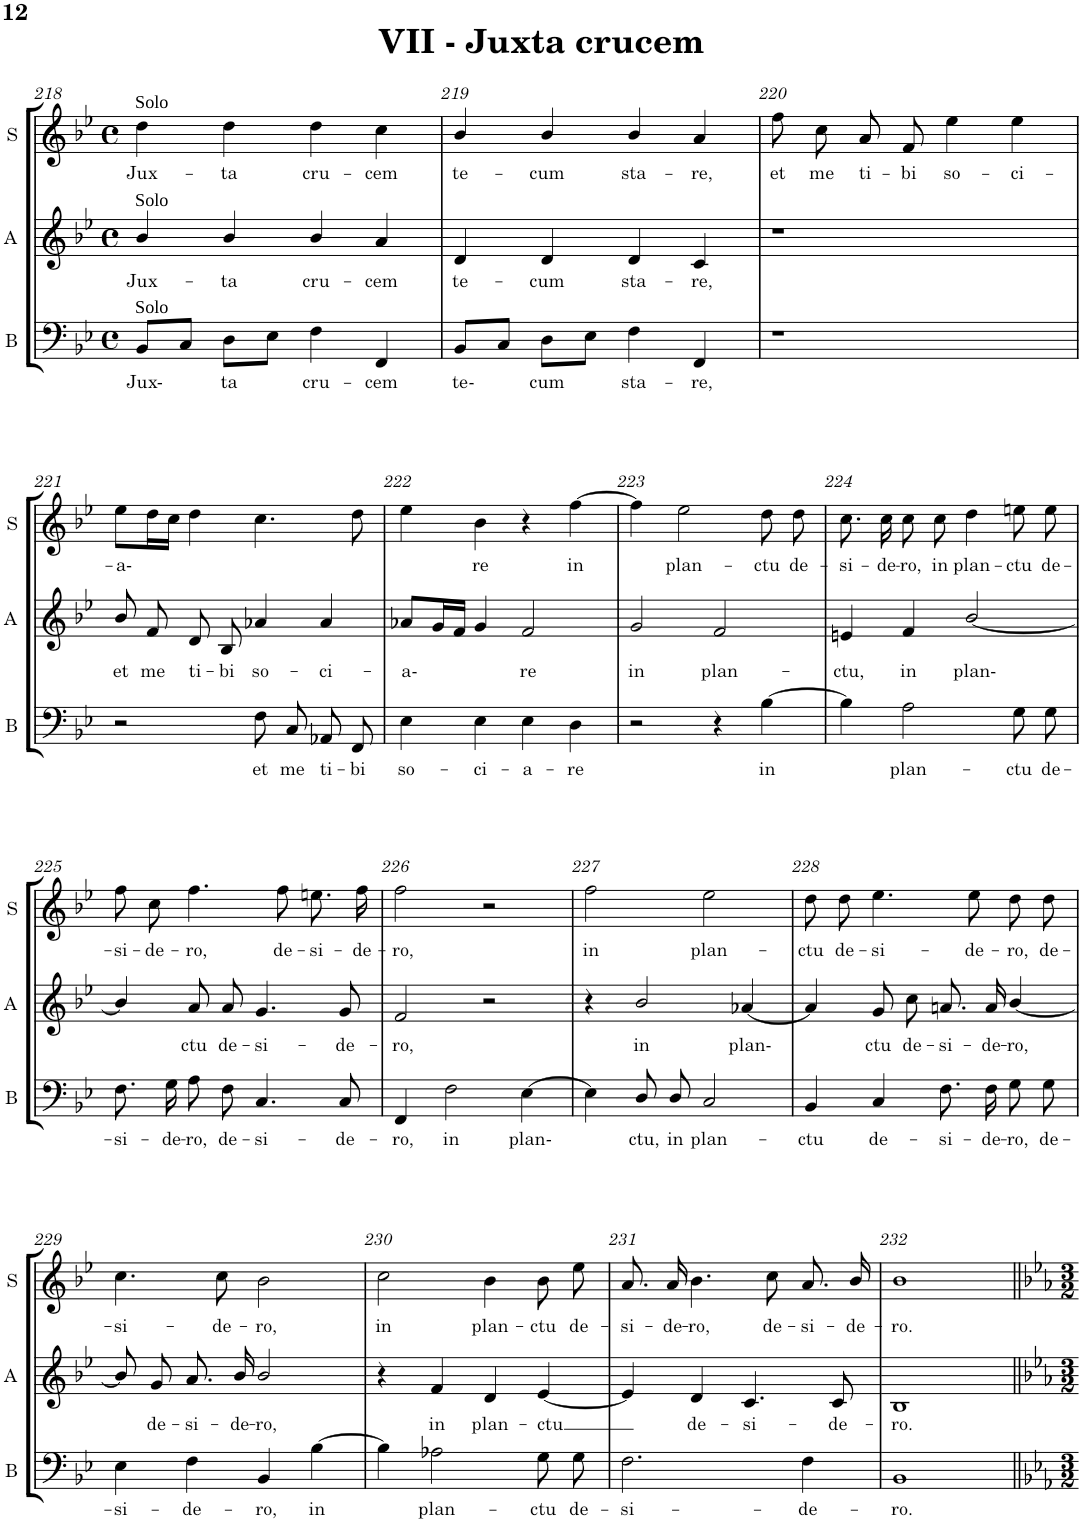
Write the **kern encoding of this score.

**kern	**text	**kern	**text	**kern	**text
*part3	*part3	*part2	*part2	*part1	*part1
*staff3	*staff3	*staff2	*staff2	*staff1	*staff1
*I"Bass	*	*I"Alto	*	*I"Soprano	*
*I'B	*	*I'A	*	*I'S	*
!!LO:PB:g=z
*clefF4	*	*clefG2	*	*clefG2	*
*k[b-e-]	*	*k[b-e-]	*	*k[b-e-]	*
*M4/4	*	*M4/4	*	*M4/4	*
*met(c)	*	*met(c)	*	*met(c)	*
=218	=218	=218	=218	=218	=218
!	!	!	!	!LO:TX:a:B:t=VII - Juxta crucem	!
!	!	!	!	!LO:TX:a:t=Solo	!
!	!	!LO:TX:a:t=Solo	!	!	!
!LO:TX:a:t=Solo	!	!	!	!	!
!	!LO:LY:b	!	!LO:LY:b	!	!LO:LY:b
8BB-/L	Jux-	4b-/	Jux-	4dd\	Jux-
8C/J	.	.	.	.	.
!	!LO:LY:b	!	!LO:LY:b	!	!LO:LY:b
8D\L	ta	4b-/	-ta	4dd\	-ta
8E-\J	.	.	.	.	.
!	!LO:LY:b	!	!LO:LY:b	!	!LO:LY:b
4F\	cru-	4b-/	cru-	4dd\	cru-
!	!LO:LY:b	!	!LO:LY:b	!	!LO:LY:b
4FF/	-cem	4a/	-cem	4cc\	-cem
=219	=219	=219	=219	=219	=219
!	!LO:LY:b	!	!LO:LY:b	!	!LO:LY:b
8BB-/L	te-	4d/	te-	4b-/	te-
8C/J	.	.	.	.	.
!	!LO:LY:b	!	!LO:LY:b	!	!LO:LY:b
8D\L	cum	4d/	-cum	4b-/	-cum
8E-\J	.	.	.	.	.
!	!LO:LY:b	!	!LO:LY:b	!	!LO:LY:b
4F\	sta-	4d/	sta-	4b-/	sta-
!	!LO:LY:b	!	!LO:LY:b	!	!LO:LY:b
4FF/	-re,	4c/	-re,	4a/	-re,
=220	=220	=220	=220	=220	=220
!	!	!	!	!	!LO:LY:b
1r	.	1r	.	8ff\	et
!	!	!	!	!	!LO:LY:b
.	.	.	.	8cc\	me
!	!	!	!	!	!LO:LY:b
.	.	.	.	8a/	ti-
!	!	!	!	!	!LO:LY:b
.	.	.	.	8f/	-bi
!	!	!	!	!	!LO:LY:b
.	.	.	.	4ee-\	so-
!	!	!	!	!	!LO:LY:b
.	.	.	.	4ee-\	-ci-
!!LO:LB:g=z
=221	=221	=221	=221	=221	=221
!	!	!	!LO:LY:b	!	!LO:LY:b
2r	.	8b-/	et	8ee-\L	-a-
!	!	!	!LO:LY:b	!	!
.	.	8f/	me	16dd\L	.
.	.	.	.	16cc\JJ	.
!	!	!	!LO:LY:b	!	!
.	.	8d/	ti-	4dd\	.
!	!	!	!LO:LY:b	!	!
.	.	8B-/	-bi	.	.
!	!LO:LY:b	!	!LO:LY:b	!	!
8F\	et	4a-X/	so-	4.cc\	.
!	!LO:LY:b	!	!	!	!
8C/	me	.	.	.	.
!	!LO:LY:b	!	!LO:LY:b	!	!
8AA-X/	ti-	4a-/	-ci-	.	.
!	!LO:LY:b	!	!	!	!
8FF/	-bi	.	.	8dd\	.
=222	=222	=222	=222	=222	=222
!	!LO:LY:b	!	!LO:LY:b	!	!
4E-\	so-	8a-X/L	-a-	4ee-\	.
.	.	16g/L	.	.	.
.	.	16f/JJ	.	.	.
!	!LO:LY:b	!	!	!	!LO:LY:b
4E-\	-ci-	4g/	.	4b-\	re
!	!LO:LY:b	!	!LO:LY:b	!	!
4E-\	-a-	2f/	re	4r	.
!	!LO:LY:b	!	!	!	!LO:LY:b
4D\	-re	.	.	[4ff\	in
=223	=223	=223	=223	=223	=223
!	!	!	!LO:LY:b	!	!
2r	.	2g/	in	4ff\]	.
!	!	!	!	!	!LO:LY:b
.	.	.	.	2ee-\	plan-
!	!	!	!LO:LY:b	!	!
4r	.	2f/	plan-	.	.
!	!LO:LY:b	!	!	!	!LO:LY:b
[4B-\	in	.	.	8dd\	-ctu
!	!	!	!	!	!LO:LY:b
.	.	.	.	8dd\	de-
=224	=224	=224	=224	=224	=224
!	!	!	!LO:LY:b	!	!LO:LY:b
4B-\]	.	4en/	-ctu,	8.cc\	-si-
!	!	!	!	!	!LO:LY:b
.	.	.	.	16cc\	-de-
!	!LO:LY:b	!	!LO:LY:b	!	!LO:LY:b
2A\	plan-	4f/	in	8cc\	-ro,
!	!	!	!	!	!LO:LY:b
.	.	.	.	8cc\	in
!	!	!	!LO:LY:b	!	!LO:LY:b
.	.	[2b-/	plan-	4dd\	plan-
!	!LO:LY:b	!	!	!	!LO:LY:b
8G\	-ctu	.	.	8een\	-ctu
!	!LO:LY:b	!	!	!	!LO:LY:b
8G\	de-	.	.	8ee\	de-
!!LO:LB:g=z
=225	=225	=225	=225	=225	=225
!	!LO:LY:b	!	!	!	!LO:LY:b
8.F\	-si-	4b-/]	.	8ff\	-si-
!	!	!	!	!	!LO:LY:b
.	.	.	.	8cc\	-de-
!	!LO:LY:b	!	!	!	!
16G\	-de-	.	.	.	.
!	!LO:LY:b	!	!LO:LY:b	!	!LO:LY:b
8A\	-ro,	8a/	ctu	4.ff\	-ro,
!	!LO:LY:b	!	!LO:LY:b	!	!
8F\	de-	8a/	de-	.	.
!	!LO:LY:b	!	!LO:LY:b	!	!
4.C/	-si-	4.g/	-si-	.	.
!	!	!	!	!	!LO:LY:b
.	.	.	.	8ff\	de-
!	!	!	!	!	!LO:LY:b
.	.	.	.	8.een\	-si-
!	!LO:LY:b	!	!LO:LY:b	!	!
8C/	-de-	8g/	-de-	.	.
!	!	!	!	!	!LO:LY:b
.	.	.	.	16ff\	-de-
=226	=226	=226	=226	=226	=226
!	!LO:LY:b	!	!LO:LY:b	!	!LO:LY:b
4FF/	-ro,	2f/	-ro,	2ff\	-ro,
!	!LO:LY:b	!	!	!	!
2F\	in	.	.	.	.
.	.	2r	.	2r	.
!	!LO:LY:b	!	!	!	!
[4E-\	plan-	.	.	.	.
=227	=227	=227	=227	=227	=227
!	!	!	!	!	!LO:LY:b
4E-\]	.	4r	.	2ff\	in
!	!LO:LY:b	!	!LO:LY:b	!	!
8D/	ctu,	2b-/	in	.	.
!	!LO:LY:b	!	!	!	!
8D/	in	.	.	.	.
!	!LO:LY:b	!	!	!	!LO:LY:b
2C/	plan-	.	.	2ee-\	plan-
!	!	!	!LO:LY:b	!	!
.	.	[4a-X/	plan-	.	.
=228	=228	=228	=228	=228	=228
!	!LO:LY:b	!	!	!	!LO:LY:b
4BB-/	-ctu	4a-/]	.	8dd\	-ctu
!	!	!	!	!	!LO:LY:b
.	.	.	.	8dd\	de-
!	!LO:LY:b	!	!LO:LY:b	!	!LO:LY:b
4C/	de-	8g/	ctu	4.ee-\	-si-
!	!	!	!LO:LY:b	!	!
.	.	8cc\	de-	.	.
!	!LO:LY:b	!	!LO:LY:b	!	!
8.F\	-si-	8.an/	-si-	.	.
!	!	!	!	!	!LO:LY:b
.	.	.	.	8ee-\	-de-
!	!LO:LY:b	!	!LO:LY:b	!	!
16F\	-de-	16a/	-de-	.	.
!	!LO:LY:b	!	!LO:LY:b	!	!LO:LY:b
8G\	-ro,	[4b-/	-ro,	8dd\	-ro,
!	!LO:LY:b	!	!	!	!LO:LY:b
8G\	de-	.	.	8dd\	de-
!!LO:LB:g=z
=229	=229	=229	=229	=229	=229
!	!LO:LY:b	!	!	!	!LO:LY:b
4E-\	-si-	8b-/]	.	4.cc\	-si-
!	!	!	!LO:LY:b	!	!
.	.	8g/	de-	.	.
!	!LO:LY:b	!	!LO:LY:b	!	!
4F\	-de-	8.a/	-si-	.	.
!	!	!	!	!	!LO:LY:b
.	.	.	.	8cc\	-de-
!	!	!	!LO:LY:b	!	!
.	.	16b-/	-de-	.	.
!	!LO:LY:b	!	!LO:LY:b	!	!LO:LY:b
4BB-/	-ro,	2b-/	-ro,	2b-\	-ro,
!	!LO:LY:b	!	!	!	!
[4B-\	in	.	.	.	.
=230	=230	=230	=230	=230	=230
!	!	!	!	!	!LO:LY:b
4B-\]	.	4r	.	2cc\	in
!	!LO:LY:b	!	!LO:LY:b	!	!
2A-X\	plan-	4f/	in	.	.
!	!	!	!LO:LY:b	!	!LO:LY:b
.	.	4d/	plan-	4b-\	plan-
!	!LO:LY:b	!	!LO:LY:b	!	!LO:LY:b
8G\	-ctu	[4e-/	-ctu	8b-\	-ctu
!	!LO:LY:b	!	!	!	!LO:LY:b
8G\	de-	.	.	8ee-\	de-
=231	=231	=231	=231	=231	=231
!	!LO:LY:b	!	!	!	!LO:LY:b
2.F\	-si-	4e-/]	.	8.a/	-si-
!	!	!	!	!	!LO:LY:b
.	.	.	.	16a/	-de-
!	!	!	!LO:LY:b	!	!LO:LY:b
.	.	4d/	de-	4.b-\	-ro,
!	!	!	!LO:LY:b	!	!
.	.	4.c/	-si-	.	.
!	!	!	!	!	!LO:LY:b
.	.	.	.	8cc\	de-
!	!LO:LY:b	!	!	!	!LO:LY:b
4F\	-de-	.	.	8.a/	-si-
!	!	!	!LO:LY:b	!	!
.	.	8c/	-de-	.	.
!	!	!	!	!	!LO:LY:b
.	.	.	.	16b-/	-de-
=232	=232	=232	=232	=232	=232
!	!LO:LY:b	!	!LO:LY:b	!	!LO:LY:b
1BB-	-ro.	1B-	-ro.	1b-	-ro.
=||	=||	=||	=||	=||	=||
*-	*-	*-	*-	*-	*-
